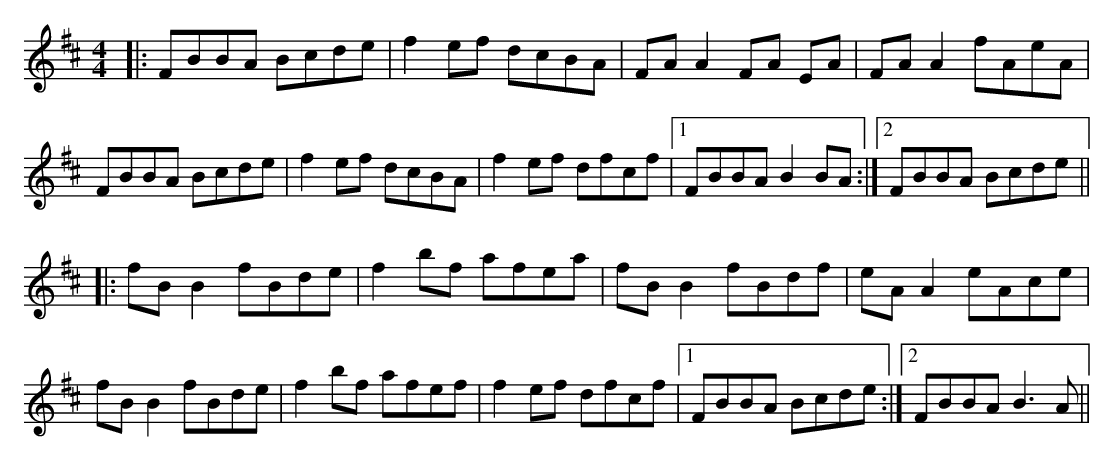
X:1
M:4/4
K:Bmin
|:FBBA Bcde|f2 ef dcBA|FA A2 FA EA|FA A2 fAeA|
FBBA Bcde|f2ef dcBA|f2 ef dfcf|1 FBBA B2 BA:|2 FBBA Bcde||
|:fB B2 fBde|f2 bf afea|fB B2 fBdf|eA A2 eAce|
fB B2 fBde|f2 bf afef|f2 ef dfcf|1 FBBA Bcde:|2 FBBA B3 A||
